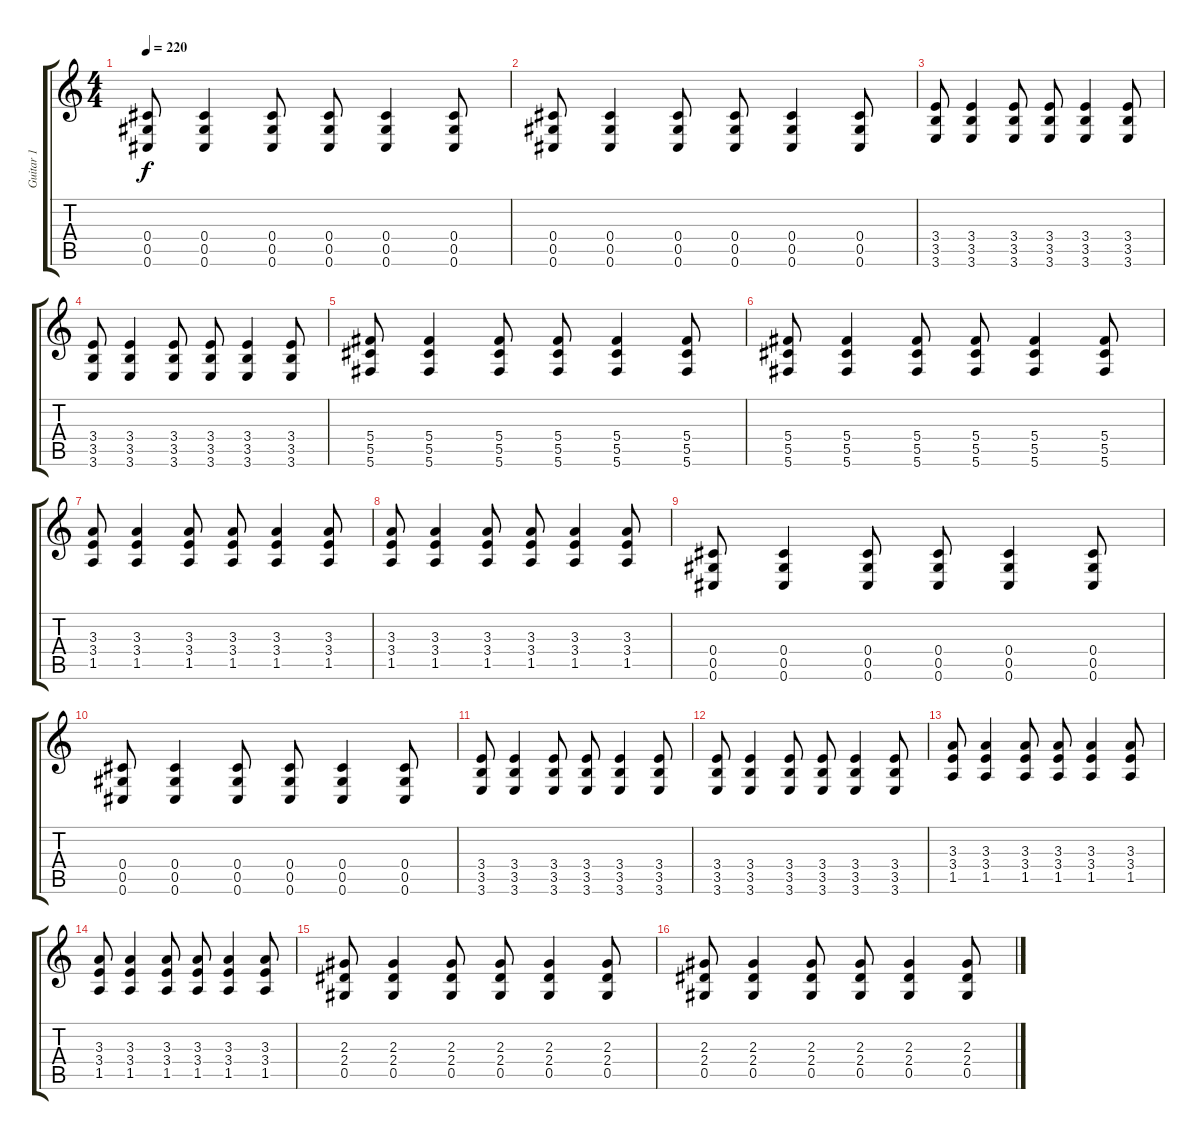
\track ("Guitar 1" "Guitar 1") {instrument distortionguitar}
\staff {score tabs}
\tuning (Eb4 Bb3 Gb3 Db3 Ab2 Db2) {hide}
\ts (4 4)
\tempo 220
\clef g2
\ks c
(0.4 0.5 0.6).8{dy f instrument distortionguitar} (0.4 0.5 0.6).4 (0.4 0.5 0.6).8 (0.4 0.5 0.6).8 (0.4 0.5 0.6).4 (0.4 0.5 0.6).8 |
(0.4 0.5 0.6).8 (0.4 0.5 0.6).4 (0.4 0.5 0.6).8 (0.4 0.5 0.6).8 (0.4 0.5 0.6).4 (0.4 0.5 0.6).8 |
(3.4 3.5 3.6).8 (3.4 3.5 3.6).4 (3.4 3.5 3.6).8 (3.4 3.5 3.6).8 (3.4 3.5 3.6).4 (3.4 3.5 3.6).8 |
(3.4 3.5 3.6).8 (3.4 3.5 3.6).4 (3.4 3.5 3.6).8 (3.4 3.5 3.6).8 (3.4 3.5 3.6).4 (3.4 3.5 3.6).8 |
(5.4 5.5 5.6).8 (5.4 5.5 5.6).4 (5.4 5.5 5.6).8 (5.4 5.5 5.6).8 (5.4 5.5 5.6).4 (5.4 5.5 5.6).8 |
(5.4 5.5 5.6).8 (5.4 5.5 5.6).4 (5.4 5.5 5.6).8 (5.4 5.5 5.6).8 (5.4 5.5 5.6).4 (5.4 5.5 5.6).8 |
(3.3 3.4 1.5).8 (3.3 3.4 1.5).4 (3.3 3.4 1.5).8 (3.3 3.4 1.5).8 (3.3 3.4 1.5).4 (3.3 3.4 1.5).8 |
(3.3 3.4 1.5).8 (3.3 3.4 1.5).4 (3.3 3.4 1.5).8 (3.3 3.4 1.5).8 (3.3 3.4 1.5).4 (3.3 3.4 1.5).8 |
(0.4 0.5 0.6).8 (0.4 0.5 0.6).4 (0.4 0.5 0.6).8 (0.4 0.5 0.6).8 (0.4 0.5 0.6).4 (0.4 0.5 0.6).8 |
(0.4 0.5 0.6).8 (0.4 0.5 0.6).4 (0.4 0.5 0.6).8 (0.4 0.5 0.6).8 (0.4 0.5 0.6).4 (0.4 0.5 0.6).8 |
(3.4 3.5 3.6).8 (3.4 3.5 3.6).4 (3.4 3.5 3.6).8 (3.4 3.5 3.6).8 (3.4 3.5 3.6).4 (3.4 3.5 3.6).8 |
(3.4 3.5 3.6).8 (3.4 3.5 3.6).4 (3.4 3.5 3.6).8 (3.4 3.5 3.6).8 (3.4 3.5 3.6).4 (3.4 3.5 3.6).8 |
(3.3 3.4 1.5).8 (3.3 3.4 1.5).4 (3.3 3.4 1.5).8 (3.3 3.4 1.5).8 (3.3 3.4 1.5).4 (3.3 3.4 1.5).8 |
(3.3 3.4 1.5).8 (3.3 3.4 1.5).4 (3.3 3.4 1.5).8 (3.3 3.4 1.5).8 (3.3 3.4 1.5).4 (3.3 3.4 1.5).8 |
(2.3 2.4 0.5).8 (2.3 2.4 0.5).4 (2.3 2.4 0.5).8 (2.3 2.4 0.5).8 (2.3 2.4 0.5).4 (2.3 2.4 0.5).8 |
(2.3 2.4 0.5).8 (2.3 2.4 0.5).4 (2.3 2.4 0.5).8 (2.3 2.4 0.5).8 (2.3 2.4 0.5).4 (2.3 2.4 0.5).8
